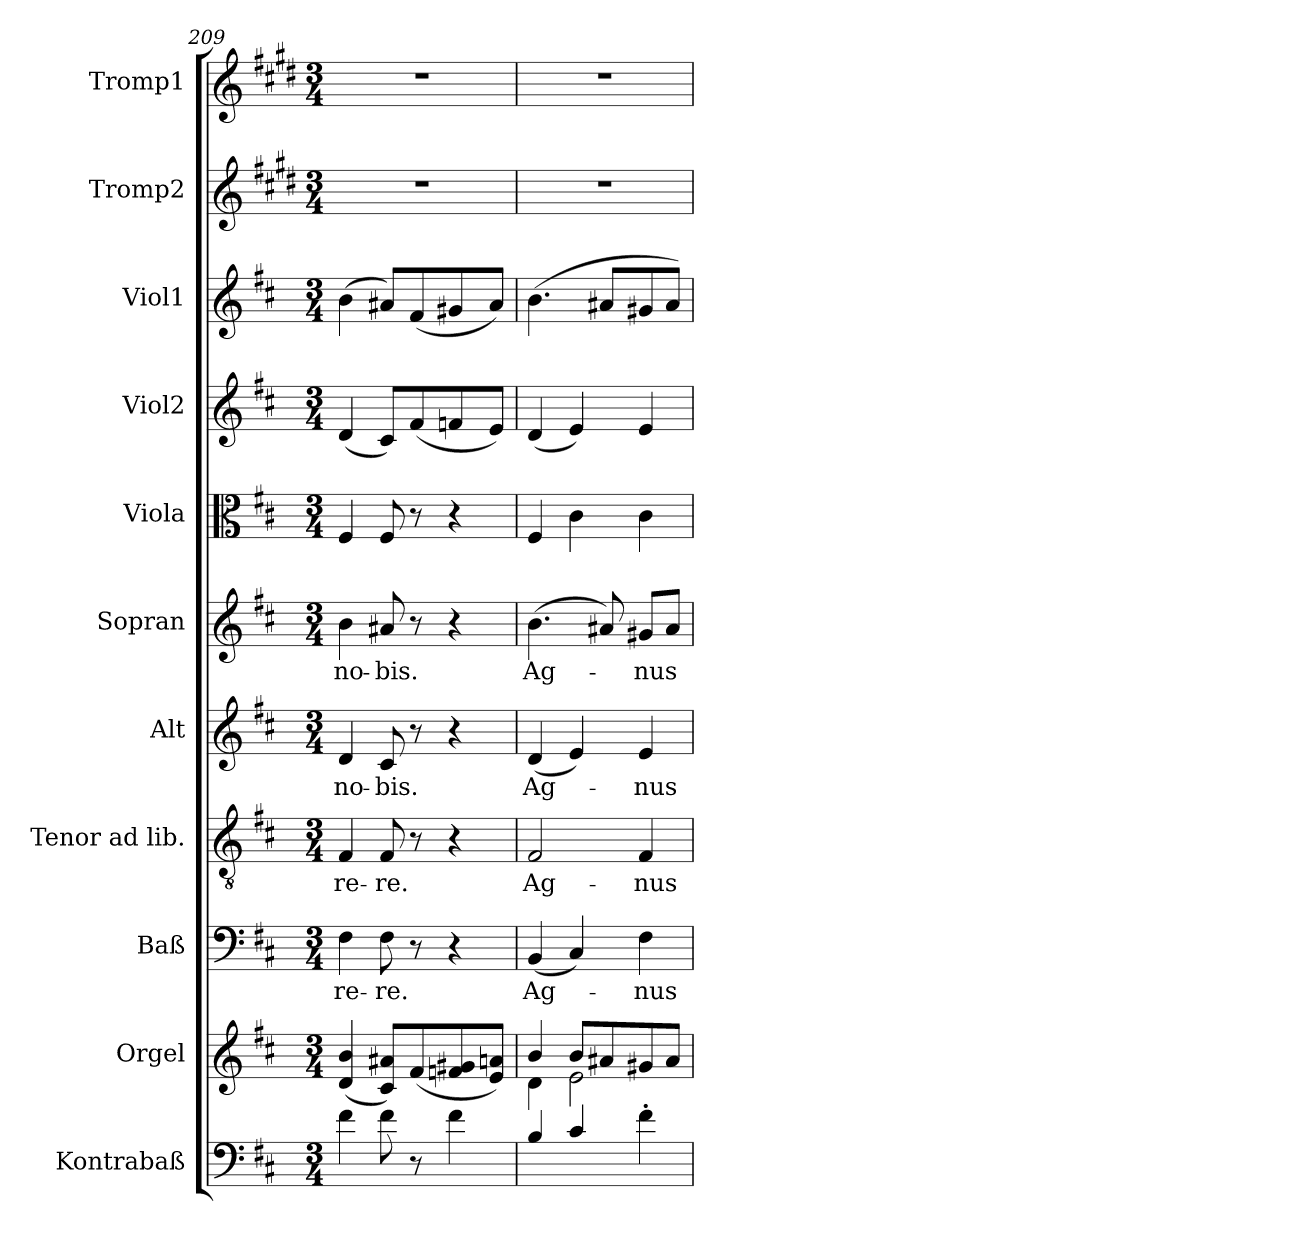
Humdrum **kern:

**kern	**kern	**kern	**text	**kern	**text	**kern	**text	**kern	**text	**kern	**kern	**kern	**kern	**kern
*part11	*part10	*part9	*part9	*part8	*part8	*part7	*part7	*part6	*part6	*part5	*part4	*part3	*part2	*part1
*staff11	*staff10	*staff9	*staff9	*staff8	*staff8	*staff7	*staff7	*staff6	*staff6	*staff5	*staff4	*staff3	*staff2	*staff1
*I"Kontrabaß	*I"Orgel	*I"Baß	*	*I"Tenor ad lib.	*	*I"Alt	*	*I"Sopran	*	*I"Viola	*I"Viol2	*I"Viol1	*I"Tromp2	*I"Tromp1
*	*	*	*	*	*	*	*	*	*	*I'Vla	*	*	*	*
*clefF4	*clefG2	*clefF4	*	*clefGv2	*	*clefG2	*	*clefG2	*	*clefC3	*clefG2	*clefG2	*clefG2	*clefG2
*ITrd7c12	*	*	*	*	*	*	*	*	*	*	*	*	*ITrd1c2	*ITrd1c2
*k[f#c#]	*k[f#c#]	*k[f#c#]	*	*k[f#c#]	*	*k[f#c#]	*	*k[f#c#]	*	*k[f#c#]	*k[f#c#]	*k[f#c#]	*k[f#c#]	*k[f#c#]
*D:	*D:	*D:	*	*D:	*	*D:	*	*D:	*	*D:	*D:	*D:	*D:	*D:
*M3/4	*M3/4	*M3/4	*	*M3/4	*	*M3/4	*	*M3/4	*	*M3/4	*M3/4	*M3/4	*M3/4	*M3/4
=209	=209	=209	=209	=209	=209	=209	=209	=209	=209	=209	=209	=209	=209	=209
!	!	!	!LO:LY:b	!	!LO:LY:b	!	!LO:LY:b	!	!LO:LY:b	!	!	!	!	!
4F#\	(<4d/ 4b/	4F#\	-re-	4F#/	-re-	4d/	-no-	4b\	no-	4F#/	(<4d/	(>4b\	2.r	2.r
!	!	!	!LO:LY:b	!	!LO:LY:b	!	!LO:LY:b	!	!LO:LY:b	!	!	!	!	!
8F#\	8c#/ 8a#X/L)	8F#\	-re.	8F#/	-re.	8c#/	-bis.	8a#X/	-bis.	8F#/	8c#/L)	8a#X/L)	.	.
8r	(<8f#/	8r	.	8r	.	8r	.	8r	.	8r	(<8f#/	(<8f#/	.	.
4F#\	8fn/ 8g#X/	4r	.	4r	.	4r	.	4r	.	4r	8fn/	8g#X/	.	.
.	8e/ 8an/J)	.	.	.	.	.	.	.	.	.	8e/J)	8a#/J)	.	.
=210	=210	=210	=210	=210	=210	=210	=210	=210	=210	=210	=210	=210	=210	=210
*	*^	*	*	*	*	*	*	*	*	*	*	*	*	*
!	!	!	!	!LO:LY:b	!	!LO:LY:b	!	!LO:LY:b	!	!LO:LY:b	!	!	!	!	!
4BB/	4b/	4d\	(<4BB/	Ag-	2F#/	Ag-	(<4d/	Ag-	(>4.b\	Ag-	4F#/	(<4d/	(>4.b\	2.r	2.r
4C#/	8b/L	2e\	4C#/)	.	.	.	4e/)	.	.	.	4c#\	4e/)	.	.	.
.	8a#X/	.	.	.	.	.	.	.	8a#X/)	.	.	.	8a#X/L	.	.
!	!	!	!	!LO:LY:b	!	!LO:LY:b	!	!LO:LY:b	!	!LO:LY:b	!	!	!	!	!
4F#'>\	8g#X/	.	4F#\	-nus	4F#/	-nus	4e/	-nus	8g#X/L	-nus	4c#\	4e/	8g#X/	.	.
.	8a#/J	.	.	.	.	.	.	.	8a#/J	.	.	.	8a#/J)	.	.
*	*v	*v	*	*	*	*	*	*	*	*	*	*	*	*	*
=	=	=	=	=	=	=	=	=	=	=	=	=	=	=
*-	*-	*-	*-	*-	*-	*-	*-	*-	*-	*-	*-	*-	*-	*-
